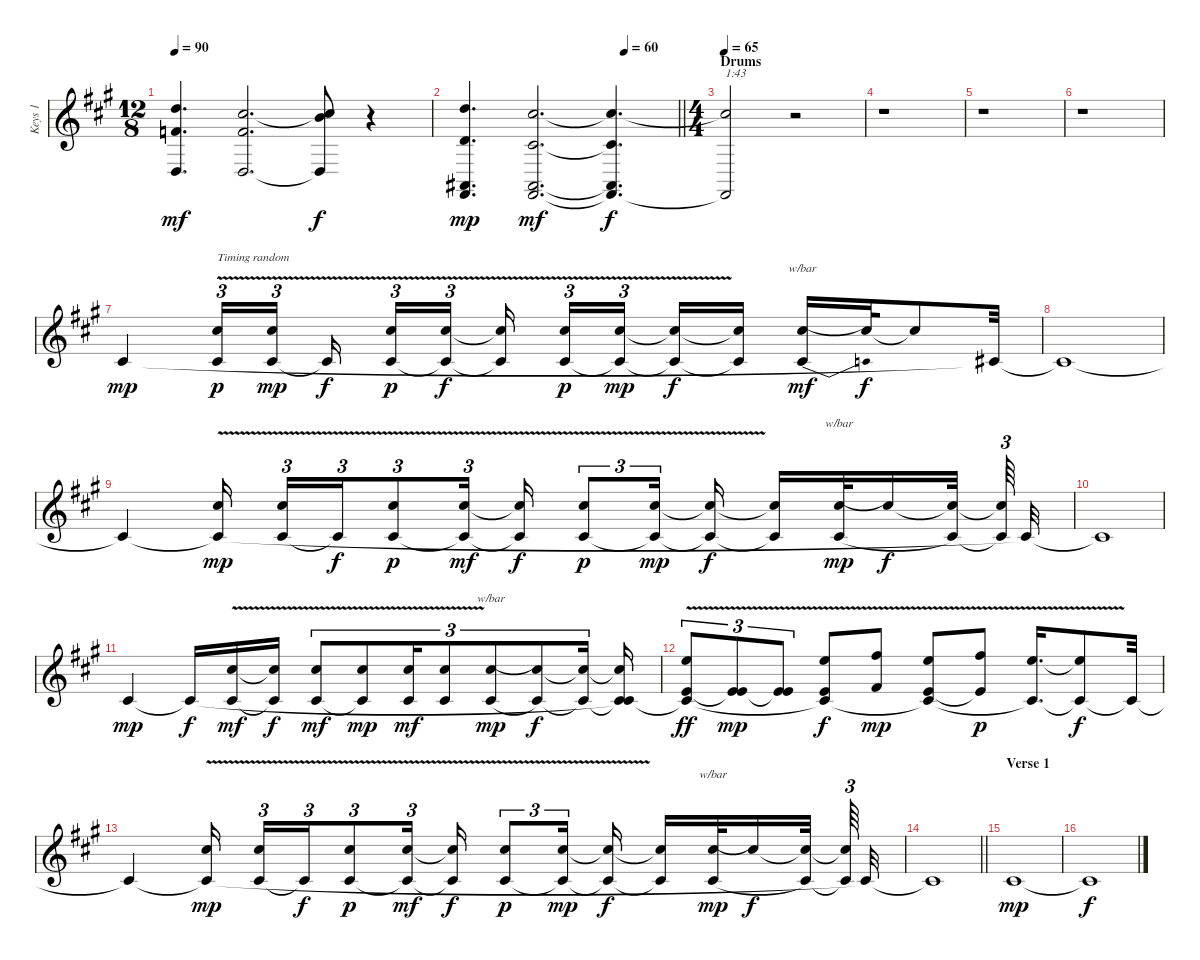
\track ("Keys 1" "Keys 1") {instrument stringensemble2 bank 121}
\staff {score}
\tuning (E4 B3 G3 D3 A2 E2) {hide}
\ts (12 8)
\tempo 90
\clef g2
\ks f#minor
(10.1 6.2 5.5).4{d dy mf} (9.1 6.2 5.5).2{d} (9.1{t} 21.4{t} 5.5{t}).8{dy f} r.4 |
\tempo (60 0.75)
\barLineRight lightlight
(10.1 7.3 1.5 2.6).4{d dy mp} (9.1 6.3 1.5 2.6).2{d dy mf} (9.1{t} 6.3{t} 1.5{t} 2.6{t}).4{d dy f} |
\ts (4 4)
\section ("" "Drums")
\tempo 65
(9.1{t} 2.6{t}).2{txt "1:43" volume 13} r.2 |
r.1 |
r.1 |
r.1 |
11.4.4{dy mp volume 16 instrument synthstrings1} (9.1{v} 6.3{v}).16{tu (3 2) txt "Timing random" dy p} (9.1{v} 6.3{v}).16{tu (3 2) dy mp beam splitsecondary} 6.3{t}.16{dy f beam splitsecondary} (9.1{v} 6.3{v}).16{tu (3 2) dy p} (9.1{v} 6.3{v t}).16{tu (3 2) dy f beam splitsecondary} (9.1{t} 6.3{t}).16 (9.1{v} 6.3{v}).16{tu (3 2) dy p} (9.1{v} 6.3{v t}).16{tu (3 2) dy mp beam splitsecondary} (9.1{t} 6.3{t}).16{dy f} (9.1{t} 6.3{t}).16 (9.1 6.3).16{tbe (dive default 0 0 60 -2) dy mf} 9.1{t}.32{dy f} 9.1{t}.8 11.4{t}.32 |
11.4{t}.1 |
11.4{t}.4 (9.1{v} 11.4{t}).16{dy mp beam splitsecondary} (9.1{v} 6.3{v}).16{tu (3 2)} 6.3{t}.16{tu (3 2) dy f} (9.1{v} 6.3{v}).8{tu (3 2) dy p} (9.1{v} 6.3{v t}).16{tu (3 2) dy mf} (9.1{t} 6.3{t}).16{dy f} (9.1{v} 6.3{v}).8{tu (3 2) dy p} (9.1{v} 6.3{v t}).16{tu (3 2) dy mp} (9.1{t} 6.3{t}).16{dy f} (9.1{t} 6.3{t}).16 (9.1 6.3).32{tbe (dive default 0 0 60 -4) dy mp} 9.1{t}.16{dy f} (9.1{t} 6.3{t}).32{beam splitsecondary} (9.1{t} 6.3{t}).64{tu (3 2)} 11.4{t}.32 |
11.4{t}.1 |
11.4.4{dy mp} 11.4{t}.16{dy f} (9.1{v} 6.3{v}).16{dy mf} (9.1{t} 6.3{t}).16{dy f} (9.1{v} 6.3{v}).8{tu (3 2) dy mf} (9.1{v} 6.3{v t}).8{tu (3 2) dy mp} (9.1{v} 6.3{v}).16{tu (3 2) dy mf} (9.1{v} 6.3{v}).8{tu (3 2)} (9.1 6.3).8{tu (3 2) tbe (dive default 0 0 60 -2) dy mp} (9.1{t} 6.3{t}).8{tu (3 2) dy f} (9.1{t} 6.3{t}).16{tu (3 2)} (9.1{t} 6.3{t} 11.4{t}).16 |
(12.1{v} 5.2{v} 11.4{t}).8{tu (3 2) dy ff} (0.1{v} 5.2{t}).8{tu (3 2) dy mp} (0.1{v} 5.2{t}).8{tu (3 2)} (12.1{v} 5.2{v} 11.4{t}).8{dy f} (14.1{v} 7.2{v}).8{dy mp} (12.1{v} 5.2{v} 11.4{t}).8 (14.1 5.2{t}).8{dy p} (12.1{v} 11.4{t}).16{d} (12.1{t} 11.4{t}).8{dy f} 11.4{t}.32 |
11.4{t}.4 (9.1{v} 11.4{t}).16{dy mp beam splitsecondary} (9.1{v} 6.3{v}).16{tu (3 2)} 6.3{t}.16{tu (3 2) dy f} (9.1{v} 6.3{v}).8{tu (3 2) dy p} (9.1{v} 6.3{v t}).16{tu (3 2) dy mf} (9.1{t} 6.3{t}).16{dy f} (9.1{v} 6.3{v}).8{tu (3 2) dy p} (9.1{v} 6.3{v t}).16{tu (3 2) dy mp} (9.1{t} 6.3{t}).16{dy f} (9.1{t} 6.3{t}).16 (9.1 6.3).32{tbe (dive default 0 0 60 -2) dy mp} 9.1{t}.16{dy f} (9.1{t} 6.3{t}).32{beam splitsecondary} (9.1{t} 6.3{t}).64{tu (3 2)} 11.4{t}.32 |
\barLineRight lightlight
11.4{t}.1 |
\section ("" "Verse 1")
11.4.1{dy mp volume 14} |
11.4{t}.1{dy f}
